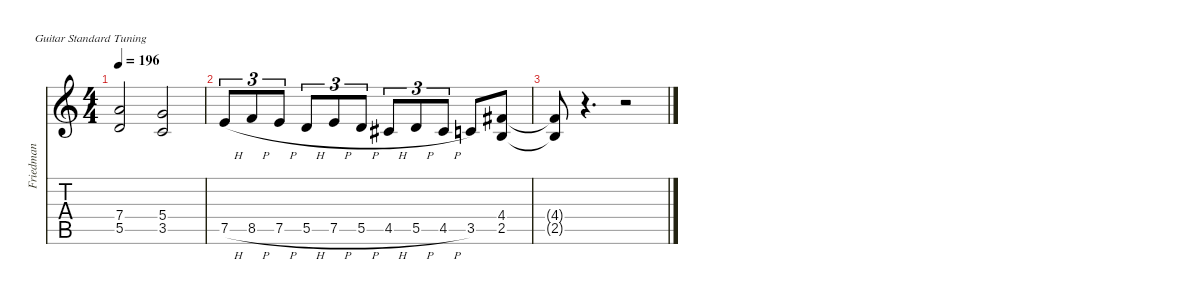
\defaultSystemsLayout 4
\hideDynamics
\bracketExtendMode nobrackets
\firstSystemTrackNameMode fullname
\otherSystemsTrackNameOrientation horizontal
\track ("Friedman" "od.guit.") {mute instrument overdrivenguitar}
\staff {score tabs}
\tuning (E4 B3 G3 D3 A2 E2)
\ts (4 4)
\tempo 196
\clef g2
\ks c
(7.4{t} 5.5{t}).2{dy f beam Up} (5.4 3.5).2{beam Up} |
7.5{h}.8{tu (3 2) beam Up} 8.5{h}.8{tu (3 2) beam Up} 7.5{h}.8{tu (3 2) beam Up} 5.5{h}.8{tu (3 2) beam Up} 7.5{h}.8{tu (3 2) beam Up} 5.5{h}.8{tu (3 2) beam Up} 4.5{h acc #}.8{tu (3 2) beam Up} 5.5{h}.8{tu (3 2) beam Up} 4.5{h acc #}.8{tu (3 2) beam Up} 3.5.8{beam Up} (4.4{acc #} 2.5).8{beam Up} |
(4.4{t acc #} 2.5{t}).8{beam Up} r.4{d beam Up} r.2{beam Up}
